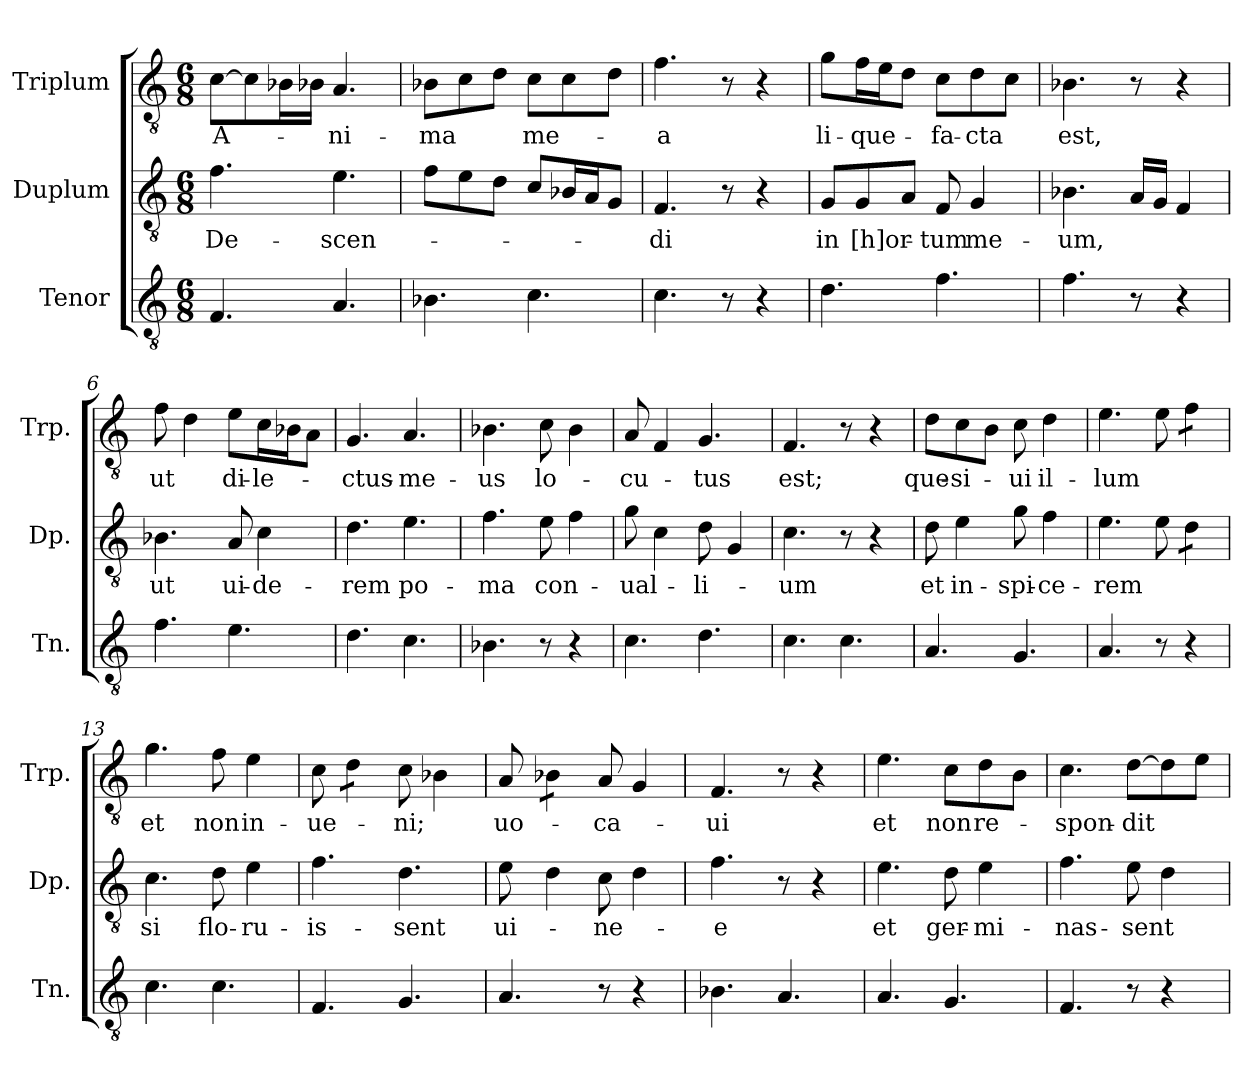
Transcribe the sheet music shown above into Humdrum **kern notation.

**kern	**kern	**text	**kern	**text
*part3	*part2	*part2	*part1	*part1
*staff3	*staff2	*staff2	*staff1	*staff1
*I"Tenor	*I"Duplum	*	*I"Triplum	*
*I'Tn.	*I'Dp.	*	*I'Trp.	*
*clefGv2	*clefGv2	*	*clefGv2	*
*k[]	*k[]	*	*k[]	*
*M6/8	*M6/8	*	*M6/8	*
=1	=1	=1	=1	=1
!	!	!LO:LY:b	!	!LO:LY:b
4.F/	4.f\	De-	[8c\L	A-
.	.	.	8c\]	.
*	*	*	*tremolo	*
.	.	.	16B-X\	.
.	.	.	16B-X\JJ	.
*	*	*	*Xtremolo	*
!	!	!LO:LY:b	!	!LO:LY:b
4.A/	4.e\	-scen-	4.A/	-ni-
=2	=2	=2	=2	=2
!	!	!	!	!LO:LY:b
4.B-X\	8f\L	.	8B-X\L	-ma
.	8e\	.	8c\	.
.	8d\J	.	8d\J	.
!	!	!	!	!LO:LY:b
4.c\	8c/L	.	8c\L	me-
.	16B-i/L	.	8c\	.
.	16A/J	.	.	.
.	8G/J	.	8d\J	.
=3	=3	=3	=3	=3
!	!	!LO:LY:b	!	!LO:LY:b
4.c\	4.F/	-di	4.f\	-a
8r	8r	.	8r	.
4r	4r	.	4r	.
=4	=4	=4	=4	=4
!	!	!LO:LY:b	!	!LO:LY:b
4.d\	8G/L	in	8g\L	li-
!	!	!LO:LY:b	!	!LO:LY:b
.	8G/	[h]or-	16f\L	-que-
.	.	.	16e\J	.
.	8A/J	.	8d\J	.
!	!	!LO:LY:b	!	!LO:LY:b
4.f\	8F/	-tum	8c\L	-fa-
!	!	!LO:LY:b	!	!LO:LY:b
.	4G/	me-	8d\	-cta
.	.	.	8c\J	.
=5	=5	=5	=5	=5
!	!	!LO:LY:b	!	!LO:LY:b
4.f\	4.B-X\	-um,	4.B-X\	est,
8r	16A/LL	.	8r	.
.	16G/JJ	.	.	.
4r	4F/	.	4r	.
=6	=6	=6	=6	=6
!	!	!LO:LY:b	!	!LO:LY:b
4.f\	4.B-X\	ut	8f\	ut
.	.	.	4d\	.
!	!	!LO:LY:b	!	!LO:LY:b
4.e\	8A/	ui-	8e\L	di-
!	!	!LO:LY:b	!	!LO:LY:b
.	4c\	-de-	16c\L	-le-
.	.	.	16B-X\J	.
.	.	.	8A\J	.
=7	=7	=7	=7	=7
!	!	!LO:LY:b	!	!LO:LY:b
4.d\	4.d\	-rem	4.G/	-ctus-
!	!	!LO:LY:b	!	!LO:LY:b
4.c\	4.e\	po-	4.A/	-me-
!!LO:LB:g=z
=8	=8	=8	=8	=8
!	!	!LO:LY:b	!	!LO:LY:b
4.B-X\	4.f\	-ma	4.B-X\	-us
!	!	!LO:LY:b	!	!LO:LY:b
8r	8e\	con-	8c\	lo-
4r	4f\	.	4B-\	.
=9	=9	=9	=9	=9
!	!	!LO:LY:b	!	!LO:LY:b
4.c\	8g\	-ual-	8A/	-cu-
.	4c\	.	4F/	.
!	!	!LO:LY:b	!	!LO:LY:b
4.d\	8d\	-li-	4.G/	-tus
.	4G/	.	.	.
=10	=10	=10	=10	=10
!	!	!LO:LY:b	!	!LO:LY:b
4.c\	4.c\	-um	4.F/	est;
4.c\	8r	.	8r	.
.	4r	.	4r	.
=11	=11	=11	=11	=11
!	!	!LO:LY:b	!	!LO:LY:b
4.A/	8d\	et	8d\L	que-
!	!	!LO:LY:b	!	!LO:LY:b
.	4e\	in-	8c\	-si-
.	.	.	8B\J	.
!	!	!LO:LY:b	!	!LO:LY:b
4.G/	8g\	-spi-	8c\	-ui
!	!	!LO:LY:b	!	!LO:LY:b
.	4f\	-ce-	4d\	il-
=12	=12	=12	=12	=12
!	!	!LO:LY:b	!	!LO:LY:b
4.A/	4.e\	-rem	4.e\	-lum
8r	8e\	.	8e\	.
*	*tremolo	*	*	*
*	*	*	*tremolo	*
4r	8d\L	.	8f\L	.
.	8d\J	.	8f\J	.
*	*	*	*Xtremolo	*
*	*Xtremolo	*	*	*
=13	=13	=13	=13	=13
!	!	!LO:LY:b	!	!LO:LY:b
4.c\	4.c\	si	4.g\	et
!	!	!LO:LY:b	!	!LO:LY:b
4.c\	8d\	flo-	8f\	non
!	!	!LO:LY:b	!	!LO:LY:b
.	4e\	-ru-	4e\	in-
=14	=14	=14	=14	=14
!	!	!LO:LY:b	!	!LO:LY:b
4.F/	4.f\	-is-	8c\	-ue-
*	*	*	*tremolo	*
.	.	.	8d\L	.
.	.	.	8d\J	.
*	*	*	*Xtremolo	*
!	!	!LO:LY:b	!	!LO:LY:b
4.G/	4.d\	-sent	8c\	-ni;
.	.	.	4B-X\	.
=15	=15	=15	=15	=15
!	!	!LO:LY:b	!	!LO:LY:b
4.A/	8e\	ui-	8A/	uo-
*	*	*	*tremolo	*
.	4d\	.	8B-X\L	.
.	.	.	8B-X\J	.
*	*	*	*Xtremolo	*
!	!	!LO:LY:b	!	!LO:LY:b
8r	8c\	-ne-	8A/	-ca-
4r	4d\	.	4G/	.
=16	=16	=16	=16	=16
!	!	!LO:LY:b	!	!LO:LY:b
4.B-X\	4.f\	-e	4.F/	-ui
4.A/	8r	.	8r	.
.	4r	.	4r	.
!!LO:LB:g=z
=17	=17	=17	=17	=17
!	!	!LO:LY:b	!	!LO:LY:b
4.A/	4.e\	et	4.e\	et
!	!	!LO:LY:b	!	!LO:LY:b
4.G/	8d\	ger-	8c\L	non
!	!	!LO:LY:b	!	!LO:LY:b
.	4e\	-mi-	8d\	re-
.	.	.	8B\J	.
=18	=18	=18	=18	=18
!	!	!LO:LY:b	!	!LO:LY:b
4.F/	4.f\	-nas-	4.c\	-spon-
!	!	!LO:LY:b	!	!LO:LY:b
8r	8e\	-sent	[8d\L	-dit
4r	4d\	.	8d\]	.
.	.	.	8e\J	.
=	=	=	=	=
*-	*-	*-	*-	*-
